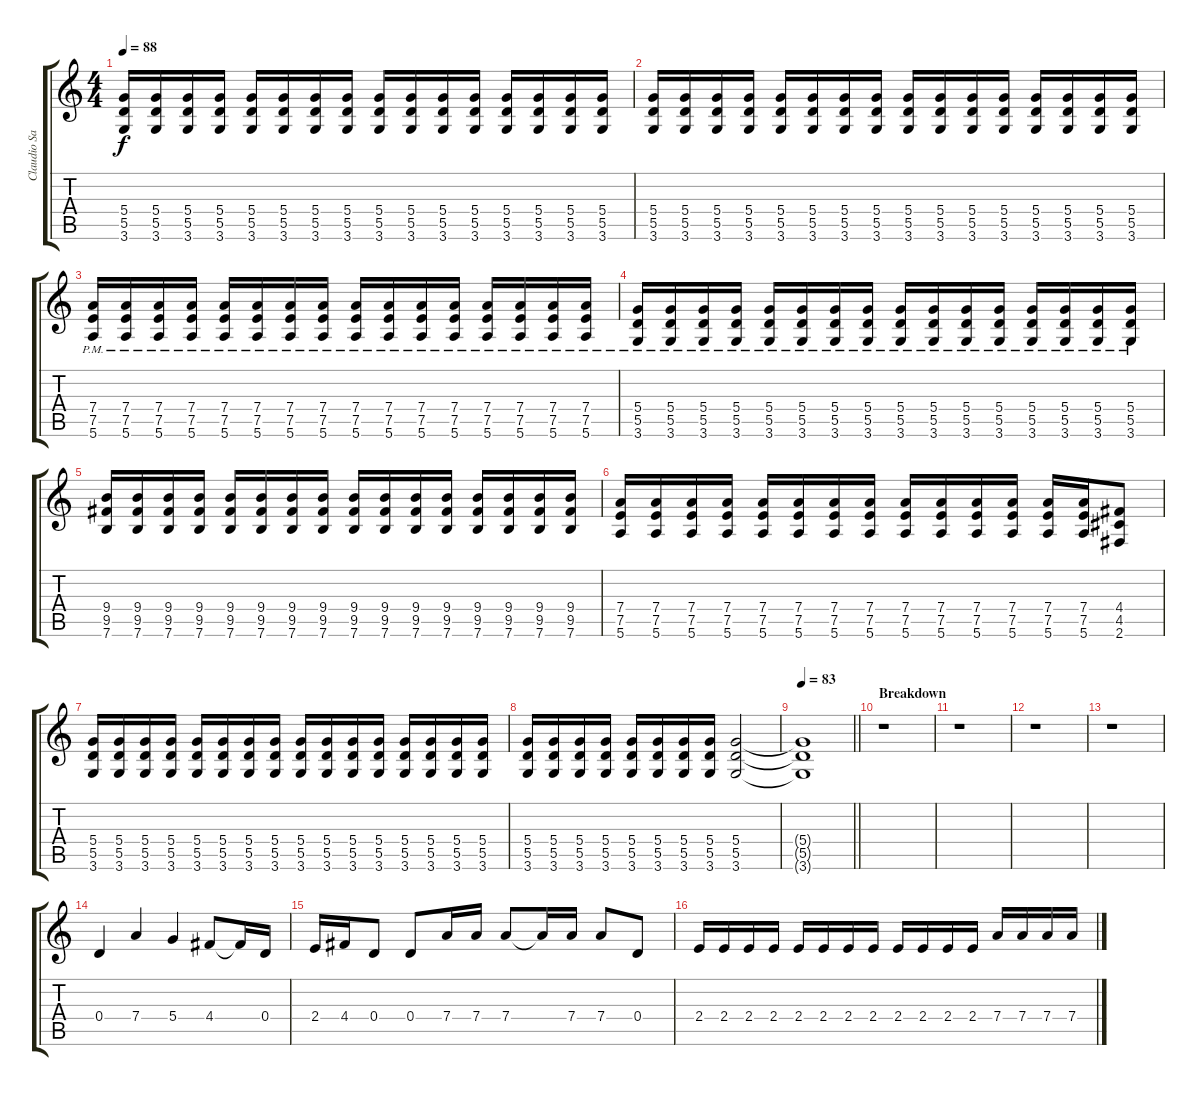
\track ("Claudio Sanchez (Rhythm Guitar)" "Claudio Sa") {instrument distortionguitar}
\staff {score tabs}
\tuning (E4 B3 G3 D3 A2 E2) {hide}
\ts (4 4)
\tempo 88
\clef g2
\ks c
(5.4 5.5 3.6).16{dy f} (5.4 5.5 3.6).16 (5.4 5.5 3.6).16 (5.4 5.5 3.6).16 (5.4 5.5 3.6).16 (5.4 5.5 3.6).16 (5.4 5.5 3.6).16 (5.4 5.5 3.6).16 (5.4 5.5 3.6).16 (5.4 5.5 3.6).16 (5.4 5.5 3.6).16 (5.4 5.5 3.6).16 (5.4 5.5 3.6).16 (5.4 5.5 3.6).16 (5.4 5.5 3.6).16 (5.4 5.5 3.6).16 |
(5.4 5.5 3.6).16 (5.4 5.5 3.6).16 (5.4 5.5 3.6).16 (5.4 5.5 3.6).16 (5.4 5.5 3.6).16 (5.4 5.5 3.6).16 (5.4 5.5 3.6).16 (5.4 5.5 3.6).16 (5.4 5.5 3.6).16 (5.4 5.5 3.6).16 (5.4 5.5 3.6).16 (5.4 5.5 3.6).16 (5.4 5.5 3.6).16 (5.4 5.5 3.6).16 (5.4 5.5 3.6).16 (5.4 5.5 3.6).16 |
(7.4{pm} 7.5{pm} 5.6{pm}).16 (7.4{pm} 7.5{pm} 5.6{pm}).16 (7.4{pm} 7.5{pm} 5.6{pm}).16 (7.4{pm} 7.5{pm} 5.6{pm}).16 (7.4{pm} 7.5{pm} 5.6{pm}).16 (7.4{pm} 7.5{pm} 5.6{pm}).16 (7.4{pm} 7.5{pm} 5.6{pm}).16 (7.4{pm} 7.5{pm} 5.6{pm}).16 (7.4{pm} 7.5{pm} 5.6{pm}).16 (7.4{pm} 7.5{pm} 5.6{pm}).16 (7.4{pm} 7.5{pm} 5.6{pm}).16 (7.4{pm} 7.5{pm} 5.6{pm}).16 (7.4{pm} 7.5{pm} 5.6{pm}).16 (7.4{pm} 7.5{pm} 5.6{pm}).16 (7.4{pm} 7.5{pm} 5.6{pm}).16 (7.4{pm} 7.5{pm} 5.6{pm}).16 |
(5.4{pm} 5.5{pm} 3.6{pm}).16 (5.4{pm} 5.5{pm} 3.6{pm}).16 (5.4{pm} 5.5{pm} 3.6{pm}).16 (5.4{pm} 5.5{pm} 3.6{pm}).16 (5.4{pm} 5.5{pm} 3.6{pm}).16 (5.4{pm} 5.5{pm} 3.6{pm}).16 (5.4{pm} 5.5{pm} 3.6{pm}).16 (5.4{pm} 5.5{pm} 3.6{pm}).16 (5.4{pm} 5.5{pm} 3.6{pm}).16 (5.4{pm} 5.5{pm} 3.6{pm}).16 (5.4{pm} 5.5{pm} 3.6{pm}).16 (5.4{pm} 5.5{pm} 3.6{pm}).16 (5.4{pm} 5.5{pm} 3.6{pm}).16 (5.4{pm} 5.5{pm} 3.6{pm}).16 (5.4{pm} 5.5{pm} 3.6{pm}).16 (5.4{pm} 5.5{pm} 3.6{pm}).16 |
(9.4 9.5 7.6).16{instrument distortionguitar} (9.4 9.5 7.6).16 (9.4 9.5 7.6).16 (9.4 9.5 7.6).16 (9.4 9.5 7.6).16 (9.4 9.5 7.6).16 (9.4 9.5 7.6).16 (9.4 9.5 7.6).16 (9.4 9.5 7.6).16 (9.4 9.5 7.6).16 (9.4 9.5 7.6).16 (9.4 9.5 7.6).16 (9.4 9.5 7.6).16 (9.4 9.5 7.6).16 (9.4 9.5 7.6).16 (9.4 9.5 7.6).16 |
(7.4 7.5 5.6).16 (7.4 7.5 5.6).16 (7.4 7.5 5.6).16 (7.4 7.5 5.6).16 (7.4 7.5 5.6).16 (7.4 7.5 5.6).16 (7.4 7.5 5.6).16 (7.4 7.5 5.6).16 (7.4 7.5 5.6).16 (7.4 7.5 5.6).16 (7.4 7.5 5.6).16 (7.4 7.5 5.6).16 (7.4 7.5 5.6).16 (7.4 7.5 5.6).16 (4.4 4.5 2.6).8 |
(5.4 5.5 3.6).16 (5.4 5.5 3.6).16 (5.4 5.5 3.6).16 (5.4 5.5 3.6).16 (5.4 5.5 3.6).16 (5.4 5.5 3.6).16 (5.4 5.5 3.6).16 (5.4 5.5 3.6).16 (5.4 5.5 3.6).16 (5.4 5.5 3.6).16 (5.4 5.5 3.6).16 (5.4 5.5 3.6).16 (5.4 5.5 3.6).16 (5.4 5.5 3.6).16 (5.4 5.5 3.6).16 (5.4 5.5 3.6).16 |
(5.4 5.5 3.6).16 (5.4 5.5 3.6).16 (5.4 5.5 3.6).16 (5.4 5.5 3.6).16 (5.4 5.5 3.6).16 (5.4 5.5 3.6).16 (5.4 5.5 3.6).16 (5.4 5.5 3.6).16 (5.4 5.5 3.6).2 |
\tempo 83
\barLineRight lightlight
(5.4{t} 5.5{t} 3.6{t}).1 |
\section ("" "Breakdown")
r.1 |
r.1 |
r.1 |
r.1 |
0.4.4{volume 16 balance 16 instrument electricguitarclean} 7.4.4 5.4.4 4.4.8 4.4{t}.16 0.4.16 |
2.4.16 4.4.16 0.4.8 0.4.8 7.4.16 7.4.16 7.4.8 7.4{t}.16 7.4.16 7.4.8 0.4.8 |
2.4.16 2.4.16 2.4.16 2.4.16 2.4.16 2.4.16 2.4.16 2.4.16 2.4.16 2.4.16 2.4.16 2.4.16 7.4.16 7.4.16 7.4.16 7.4.16
